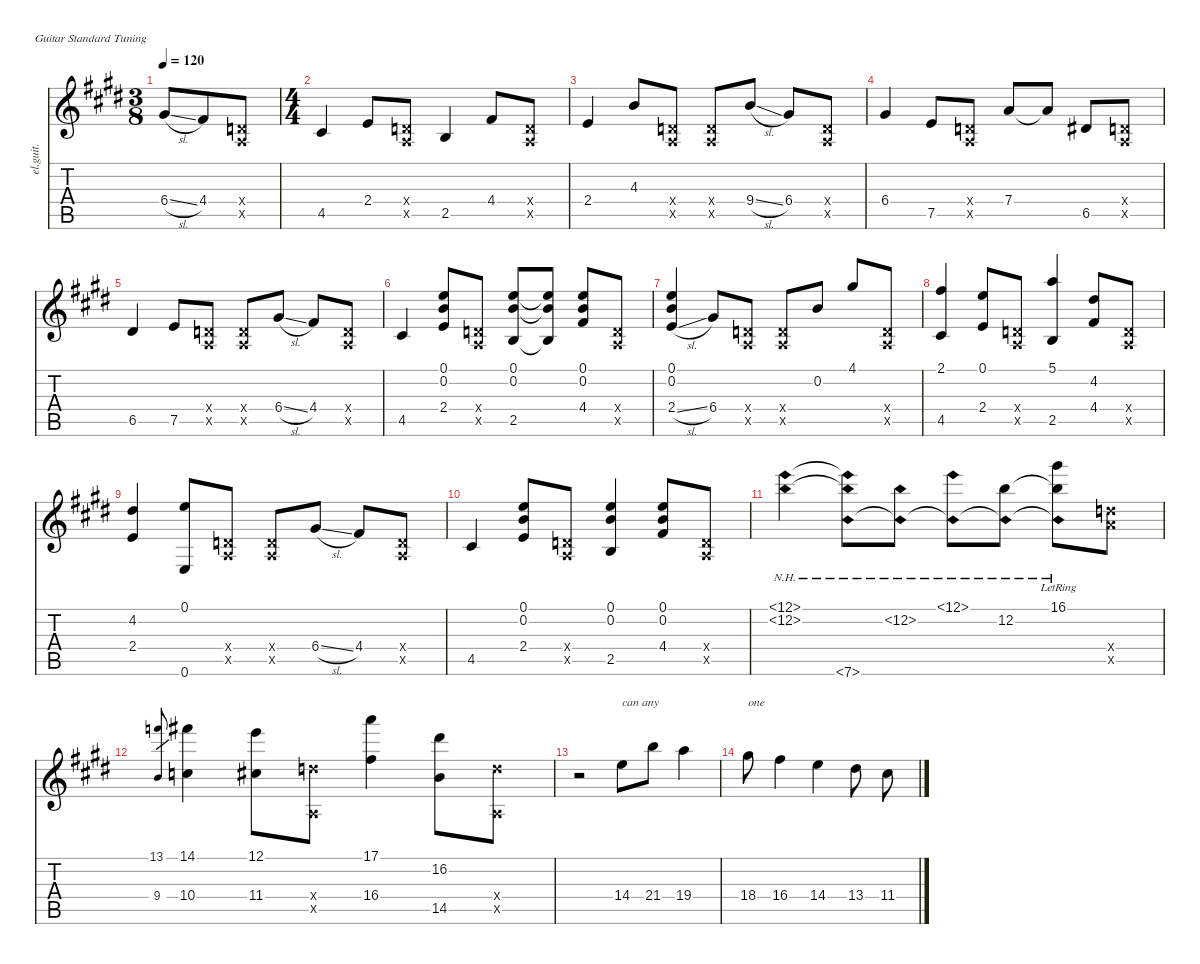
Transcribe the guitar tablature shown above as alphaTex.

\defaultSystemsLayout 4
\hideDynamics
\bracketExtendMode nobrackets
\track ("Clean Guitar" "el.guit.") {mute instrument electricguitarclean}
\staff {score tabs}
\tuning (E4 B3 G3 D3 A2 E2)
\ts (3 8)
\beaming (8 3)
\tempo 120
\clef g2
\ks e
6.4{sl acc #}.8{dy mf instrument electricguitarclean beam Up} 4.4{acc #}.8{beam Up} (0.4{x acc forcenatural} 0.5{x acc forcenatural}).8{beam Up} |
\ts (4 4)
\beaming (8 2 2 2 2)
4.5{acc #}.4{beam Up} 2.4{acc forcenatural}.8{beam Up} (0.4{x acc forcenatural} 0.5{x acc forcenatural}).8{beam Up} 2.5{acc forcenatural}.4{beam Up} 4.4{acc #}.8{beam Up} (0.4{x acc forcenatural} 0.5{x acc forcenatural}).8{beam Up} |
2.4{acc forcenatural}.4{dy mp beam Up} 4.3{acc forcenatural}.8{beam Up} (0.5{x acc forcenatural} 0.4{x acc forcenatural}).8{dy mf beam Up} (0.5{x acc forcenatural} 0.4{x acc forcenatural}).8{beam Up} 9.4{sl acc forcenatural}.8{beam Up} 6.4{acc #}.8{beam Up} (0.4{x acc forcenatural} 0.5{x acc forcenatural}).8{beam Up} |
6.4{acc #}.4{dy mp beam Up} 7.5{acc forcenatural}.8{dy mf beam Up} (0.4{x acc forcenatural} 0.5{x acc forcenatural}).8{beam Up} 7.4{acc forcenatural}.8{beam Up} 7.4{t acc forcenatural}.8{beam Up} 6.5{acc #}.8{beam Up} (0.4{x acc forcenatural} 0.5{x acc forcenatural}).8{beam Up} |
6.5{acc #}.4{beam Up} 7.5{acc forcenatural}.8{beam Up} (0.5{x acc forcenatural} 0.4{x acc forcenatural}).8{beam Up} (0.5{x acc forcenatural} 0.4{x acc forcenatural}).8{beam Up} 6.4{sl acc #}.8{beam Up} 4.4{acc #}.8{beam Up} (0.4{x acc forcenatural} 0.5{x acc forcenatural}).8{beam Up} |
4.5{acc #}.4{dy mp beam Up} (2.4{acc forcenatural} 0.1{acc forcenatural} 0.2{acc forcenatural}).8{beam Up} (0.4{x acc forcenatural} 0.5{x acc forcenatural}).8{beam Up} (2.5{acc forcenatural} 0.1{acc forcenatural} 0.2{acc forcenatural}).8{beam Up} (2.5{t acc forcenatural} 0.1{t acc forcenatural} 0.2{t acc forcenatural}).8{beam Up} (4.4{acc #} 0.1{acc forcenatural} 0.2{acc forcenatural}).8{beam Up} (0.4{x acc forcenatural} 0.5{x acc forcenatural}).8{beam Up} |
(2.4{sl acc forcenatural} 0.1{acc forcenatural} 0.2{acc forcenatural}).4{beam Up} 6.4{acc #}.8{beam Up} (0.4{x acc forcenatural} 0.5{x acc forcenatural}).8{dy mf beam Up} (0.4{x acc forcenatural} 0.5{x acc forcenatural}).8{beam Up} 0.2{acc forcenatural}.8{dy mp beam Up} 4.1{acc #}.8{beam Up} (0.4{x acc forcenatural} 0.5{x acc forcenatural}).8{beam Up} |
(4.5{acc #} 2.1{acc #}).4{beam Up} (0.1{acc forcenatural} 2.4{acc forcenatural}).8{beam Up} (0.4{x acc forcenatural} 0.5{x acc forcenatural}).8{beam Up} (2.5{acc forcenatural} 5.1{acc forcenatural}).4{beam Up} (4.2{acc #} 4.4{acc #}).8{beam Up} (0.4{x acc forcenatural} 0.5{x acc forcenatural}).8{beam Up} |
(4.2{acc #} 2.4{acc forcenatural}).4{beam Up} (0.6{acc forcenatural} 0.1{acc forcenatural}).8{beam Up} (0.5{x acc forcenatural} 0.4{x acc forcenatural}).8{beam Up} (0.5{x acc forcenatural} 0.4{x acc forcenatural}).8{beam Up} 6.4{sl acc #}.8{beam Up} 4.4{acc #}.8{beam Up} (0.4{x acc forcenatural} 0.5{x acc forcenatural}).8{beam Up} |
4.5{acc #}.4{beam Up} (2.4{acc forcenatural} 0.1{acc forcenatural} 0.2{acc forcenatural}).8{beam Up} (0.4{x acc forcenatural} 0.5{x acc forcenatural}).8{beam Up} (2.5{acc forcenatural} 0.1{acc forcenatural} 0.2{acc forcenatural}).4{beam Up} (4.4{acc #} 0.1{acc forcenatural} 0.2{acc forcenatural}).8{beam Up} (0.4{x acc forcenatural} 0.5{x acc forcenatural}).8{beam Up} |
(12.1{nh acc forcenatural} 12.2{nh acc forcenatural}).4{beam Down} (7.6{nh acc forcenatural} 12.1{nh t acc forcenatural} 12.2{nh t acc forcenatural}).8{beam Down} (12.2{nh acc forcenatural} 7.6{nh t acc forcenatural}).8{beam Down} (12.1{nh acc forcenatural} 7.6{nh t acc forcenatural}).8{beam Down} (12.2{acc forcenatural} 7.6{nh t acc forcenatural}).8{beam Down} (16.1{acc #} 7.6{nh lr t acc forcenatural} 12.2{lr t acc forcenatural}).8{beam Down} (12.4{x acc forcenatural} 12.5{x acc forcenatural}).8{beam Down} |
(9.4{acc forcenatural} 13.1{acc forcenatural}).8{gr beam Up} (14.1{acc #} 10.4{acc forcenatural}).4{beam Down} (12.1{acc forcenatural} 11.4{acc #}).8{beam Down} (12.4{x acc forcenatural} 0.5{x acc forcenatural}).8{beam Down} (17.1{acc forcenatural} 16.4{acc #}).4{beam Down} (16.2{acc #} 14.5{acc forcenatural}).8{beam Down} (12.4{x acc forcenatural} 0.5{x acc forcenatural}).8{beam Down} |
r.2{beam Down} 14.4{acc forcenatural}.8{txt "can any" dy mf beam Down} 21.4{acc forcenatural}.8{beam Down} 19.4{acc forcenatural}.4{beam Down} |
18.4{acc #}.8{txt "one" beam Down} 16.4{acc #}.4{beam Down} 14.4{acc forcenatural}.4{beam Down} 13.4{acc #}.8{beam Down} 11.4{acc #}.8{beam Down}
